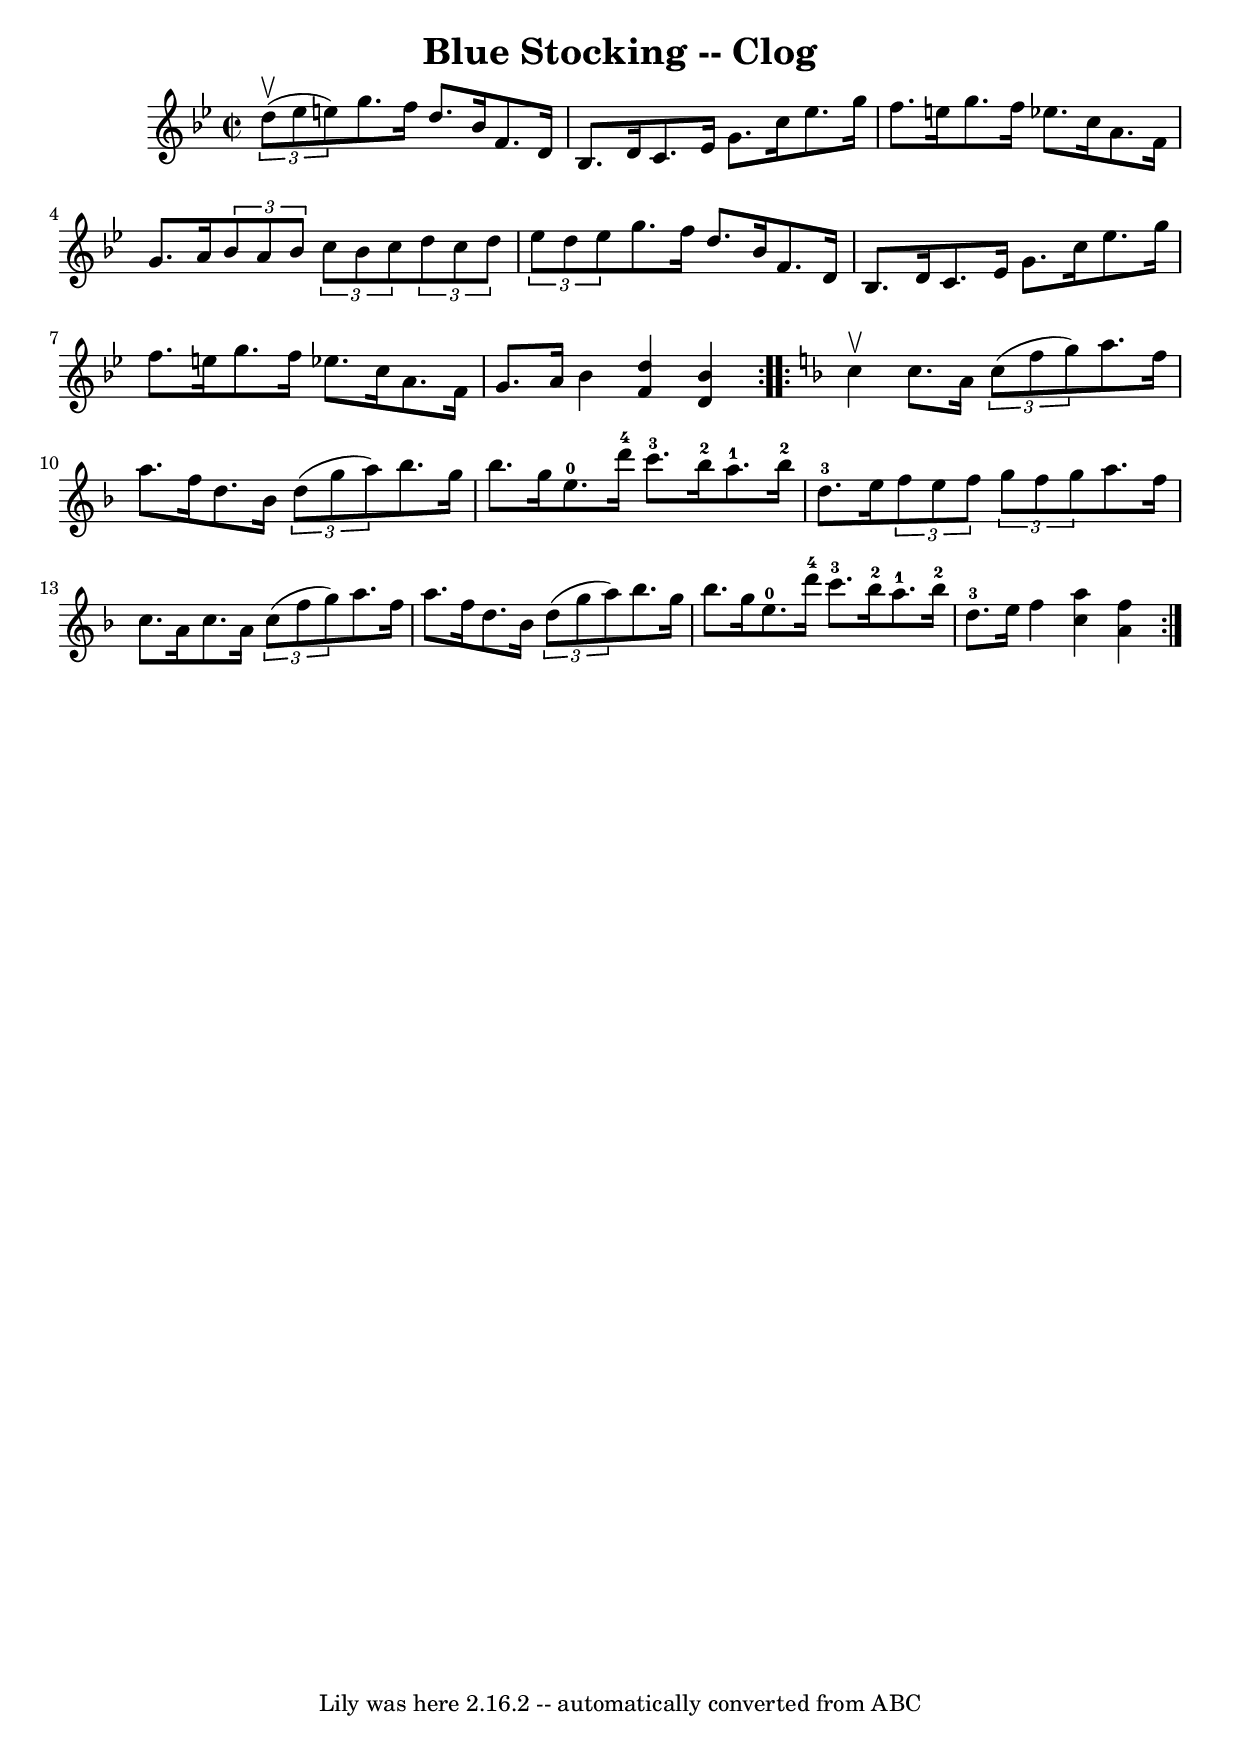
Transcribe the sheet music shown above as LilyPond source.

\version "2.16.2"
\include "Mammoth.ily"
\header {
  %% book = "Ryan's Mammoth Collection"
 crossRefNumber = "1"
 footnotes = "\\\\156 928"
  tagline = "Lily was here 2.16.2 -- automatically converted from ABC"
  title = "Blue Stocking -- Clog"

}
voicedefault =  {



  \repeat volta 2 {

    \override Staff.TimeSignature #'style = #'C
    \time 2/2 
    \key bf \major   \times 2/3 { d''8^\upbow(ef''8 e''8) 
 				 }  |
 g''8. f''16 d''8. bf'16 f'8. d'16 bf8. d'16     |
 c'8. ef'16 g'8. c''16 ef''8. g''16 f''8. e''16     |
 g''8. f''16 ef''!8. c''16 a'8. f'16 g'8. a'16     |
    \times 2/3 { bf'8 a'8 bf'8  
	       }   
    \times 2/3 { c''8 bf'8 c''8  
	       }   \times 2/3 { d''8 c''8 d''8  

			      }   \times 2/3 { ef''8 d''8 ef''8   					     }    |
 g''8. f''16 d''8. bf'16 f'8. d'16 bf8. d'16     |
 c'8. ef'16 g'8. c''16 ef''8. g''16 f''8. e''16     |
 g''8. f''16 ef''!8. c''16 a'8. f'16 g'8. a'16     |
    
 bf'4  << f'4 d''4   >> << d'4 bf'4   >> 
  }   
  \key f \major
  

  \repeat volta 2 { c''4^\upbow  |
 c''8. a'16    \times 2/3 {   
 c''8 (f''8 g''8)      } a''8. f''16 a''8. f''16     |
    
 d''8. bf'16    \times 2/3 { d''8 (g''8 a''8) 
			       } bf''8. g''16 bf''8. g''16     |
 e''8.-0 d'''16-4 c'''8.-3 bf''16-2 a''8.-1 bf''16-2 d''8.-3 e''16     |
    \times 2/3 { f''8 e''8 f''8  
	       }   \times 2/3 { g''8    
				f''8 g''8   			      } a''8. f''16 c''8. a'16     |
 c''8. a'16 
    \times 2/3 { c''8 (f''8 g''8) 
	       } a''8. f''16 a''8. f''16     |
 d''8. bf'16    \times 2/3 { d''8 (g''8 a''8) 
 			       } bf''8. g''16 bf''8. g''16     |
 e''8.-0 d'''16-4 c'''8.-3 bf''16-2 a''8.-1 bf''16-2 d''8.-3 e''16     |
 f''4  << c''4 a''4   >> << a'4 f''4   >> 
  }   

}

\score{
  <<

    \context Staff="default"
    {
      \voicedefault 
      
    }

  >>
  \layout {
    
  }
  \midi {
  }

}
